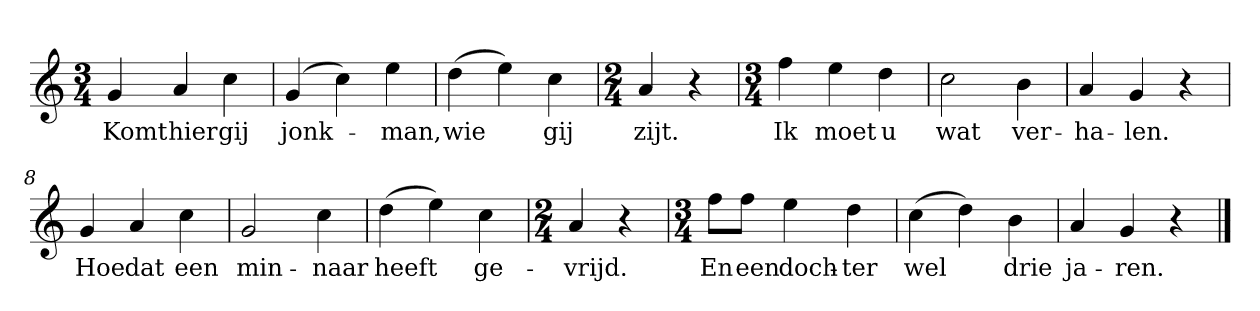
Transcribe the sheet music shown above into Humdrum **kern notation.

**kern	**text
*part1	*part1
*staff1	*staff1
*clefG2	*
*k[]	*
*C:	*
*M3/4	*
*MM120	*
=1	=1
4g	Komt
4a	hier
4cc	gij
=2	=2
(4g	jonk-
4cc)	.
4ee	-man,
=3	=3
(4dd	wie
4ee)	.
4cc	gij
=4	=4
*M2/4	*
4a	zijt.
4r	.
=5	=5
*M3/4	*
4ff	Ik
4ee	moet
4dd	u
=6	=6
2cc	wat
4b	ver-
=7	=7
4a	-ha-
4g	-len.
4r	.
=8	=8
4g	Hoe
4a	dat
4cc	een
=9	=9
2g	min-
4cc	-naar
=10	=10
(4dd	heeft
4ee)	.
4cc	ge-
=11	=11
*M2/4	*
4a	-vrijd.
4r	.
=12	=12
*M3/4	*
8ff\L	En
8ff\J	een
4ee	doch-
4dd	-ter
=13	=13
(4cc	wel
4dd)	.
4b	drie
=14	=14
4a	ja-
4g	-ren.
4r	.
==	==
*-	*-
